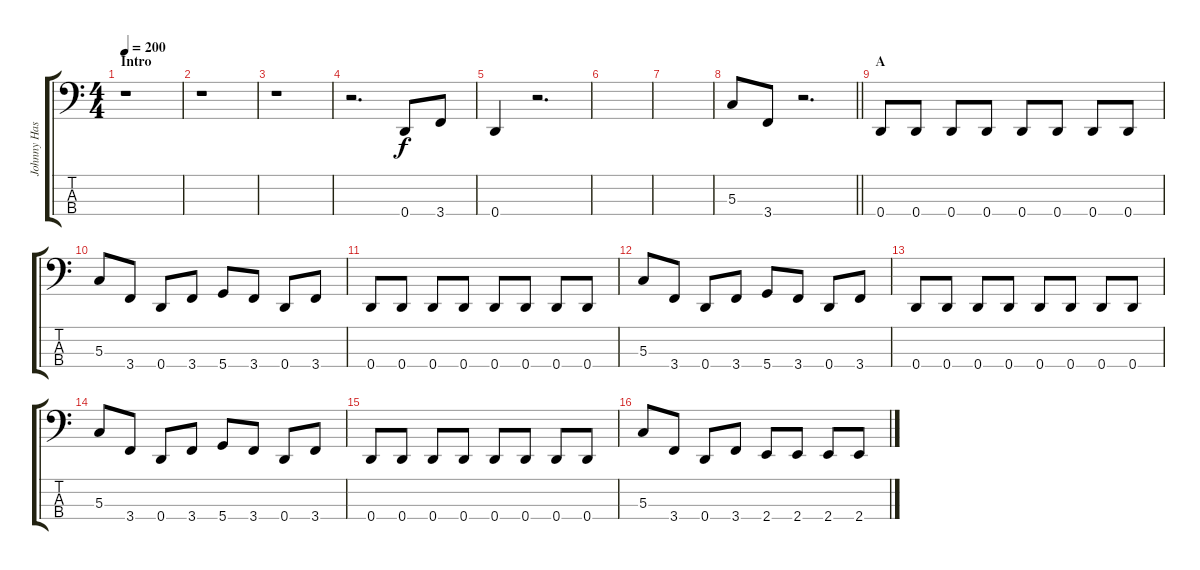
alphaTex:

\track ("Johnny Hass" "Johnny Has") {instrument electricbassfinger}
\staff {score tabs}
\tuning (F2 C2 G1 D1) {hide}
\ts (4 4)
\section ("" "Intro")
\tempo 200
\clef f4
\ks c
r.1{dy f instrument electricbassfinger} |
r.1 |
r.1 |
r.2{d} 0.4.8 3.4.8 |
0.4.4 r.2{d} |
|
|
\barLineRight lightlight
5.3.8 3.4.8 r.2{d} |
\section ("" "A")
0.4.8 0.4.8 0.4.8 0.4.8 0.4.8 0.4.8 0.4.8 0.4.8 |
5.3.8 3.4.8 0.4.8 3.4.8 5.4.8 3.4.8 0.4.8 3.4.8 |
0.4.8 0.4.8 0.4.8 0.4.8 0.4.8 0.4.8 0.4.8 0.4.8 |
5.3.8 3.4.8 0.4.8 3.4.8 5.4.8 3.4.8 0.4.8 3.4.8 |
0.4.8 0.4.8 0.4.8 0.4.8 0.4.8 0.4.8 0.4.8 0.4.8 |
5.3.8 3.4.8 0.4.8 3.4.8 5.4.8 3.4.8 0.4.8 3.4.8 |
0.4.8 0.4.8 0.4.8 0.4.8 0.4.8 0.4.8 0.4.8 0.4.8 |
5.3.8 3.4.8 0.4.8 3.4.8 2.4.8 2.4.8 2.4.8 2.4.8
